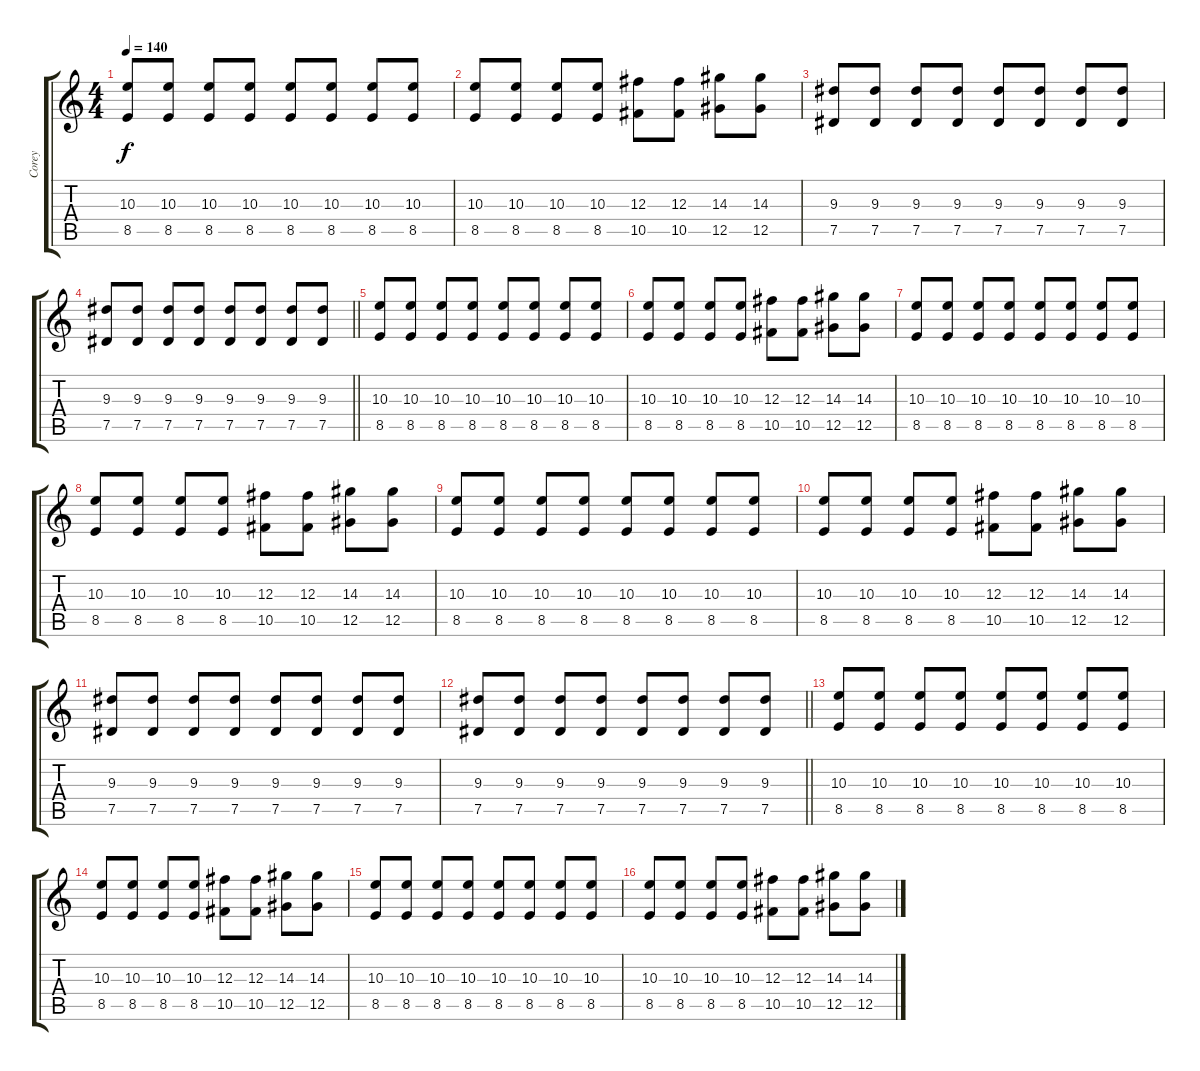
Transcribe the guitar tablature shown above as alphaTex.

\track ("Corey" "Corey") {instrument overdrivenguitar}
\staff {score tabs}
\tuning (Eb4 Bb3 Gb3 Db3 Ab2 Db2) {hide}
\ts (4 4)
\tempo 140
\clef g2
\ks c
(10.3 8.5).8{dy f} (10.3 8.5).8 (10.3 8.5).8 (10.3 8.5).8 (10.3 8.5).8 (10.3 8.5).8 (10.3 8.5).8 (10.3 8.5).8 |
(10.3 8.5).8 (10.3 8.5).8 (10.3 8.5).8 (10.3 8.5).8 (12.3 10.5).8 (12.3 10.5).8 (14.3 12.5).8 (14.3 12.5).8 |
(9.3 7.5).8 (9.3 7.5).8 (9.3 7.5).8 (9.3 7.5).8 (9.3 7.5).8 (9.3 7.5).8 (9.3 7.5).8 (9.3 7.5).8 |
\barLineRight lightlight
(9.3 7.5).8 (9.3 7.5).8 (9.3 7.5).8 (9.3 7.5).8 (9.3 7.5).8 (9.3 7.5).8 (9.3 7.5).8 (9.3 7.5).8 |
(10.3 8.5).8 (10.3 8.5).8 (10.3 8.5).8 (10.3 8.5).8 (10.3 8.5).8 (10.3 8.5).8 (10.3 8.5).8 (10.3 8.5).8 |
(10.3 8.5).8 (10.3 8.5).8 (10.3 8.5).8 (10.3 8.5).8 (12.3 10.5).8 (12.3 10.5).8 (14.3 12.5).8 (14.3 12.5).8 |
(10.3 8.5).8 (10.3 8.5).8 (10.3 8.5).8 (10.3 8.5).8 (10.3 8.5).8 (10.3 8.5).8 (10.3 8.5).8 (10.3 8.5).8 |
(10.3 8.5).8 (10.3 8.5).8 (10.3 8.5).8 (10.3 8.5).8 (12.3 10.5).8 (12.3 10.5).8 (14.3 12.5).8 (14.3 12.5).8 |
(10.3 8.5).8 (10.3 8.5).8 (10.3 8.5).8 (10.3 8.5).8 (10.3 8.5).8 (10.3 8.5).8 (10.3 8.5).8 (10.3 8.5).8 |
(10.3 8.5).8 (10.3 8.5).8 (10.3 8.5).8 (10.3 8.5).8 (12.3 10.5).8 (12.3 10.5).8 (14.3 12.5).8 (14.3 12.5).8 |
(9.3 7.5).8 (9.3 7.5).8 (9.3 7.5).8 (9.3 7.5).8 (9.3 7.5).8 (9.3 7.5).8 (9.3 7.5).8 (9.3 7.5).8 |
\barLineRight lightlight
(9.3 7.5).8 (9.3 7.5).8 (9.3 7.5).8 (9.3 7.5).8 (9.3 7.5).8 (9.3 7.5).8 (9.3 7.5).8 (9.3 7.5).8 |
(10.3 8.5).8 (10.3 8.5).8 (10.3 8.5).8 (10.3 8.5).8 (10.3 8.5).8 (10.3 8.5).8 (10.3 8.5).8 (10.3 8.5).8 |
(10.3 8.5).8 (10.3 8.5).8 (10.3 8.5).8 (10.3 8.5).8 (12.3 10.5).8 (12.3 10.5).8 (14.3 12.5).8 (14.3 12.5).8 |
(10.3 8.5).8 (10.3 8.5).8 (10.3 8.5).8 (10.3 8.5).8 (10.3 8.5).8 (10.3 8.5).8 (10.3 8.5).8 (10.3 8.5).8 |
(10.3 8.5).8 (10.3 8.5).8 (10.3 8.5).8 (10.3 8.5).8 (12.3 10.5).8 (12.3 10.5).8 (14.3 12.5).8 (14.3 12.5).8
